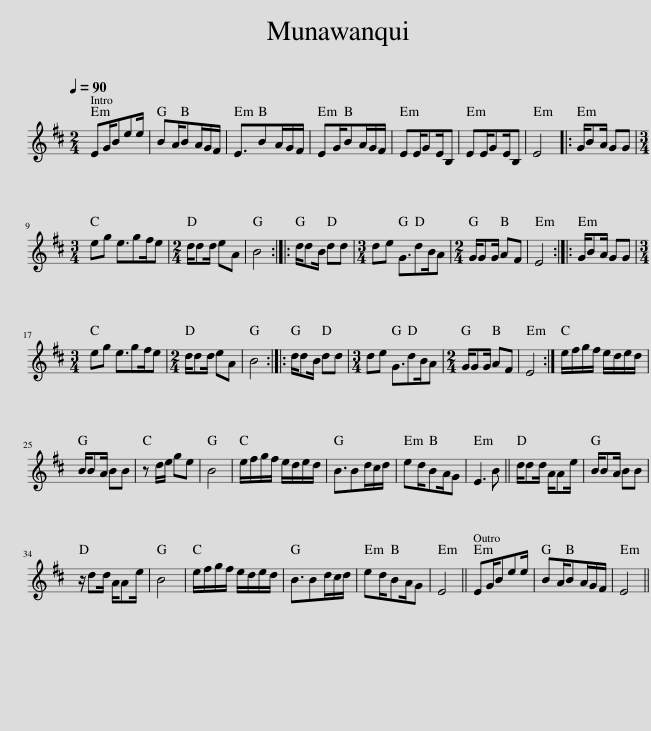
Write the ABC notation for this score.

X:1
L:1/8
Q:1/4=90
M:2/4
I:linebreak $
K:D
V:1 treble
V:1
 EG/Bee/ | BA/BA/G/F/ | E3/2BA/G/F/ | EG/BA/G/F/ | EE/GE/B, | %5
 EE/GE/B, | E4 |: G/BA/ GG |$[M:3/4] eg e3/2gf/e |[M:2/4] d/dd/ eA | %10
 B4 :: d/dB/ dd |[M:3/4] de G3/2dB/A |[M:2/4] G/GG/ AF | E4 :: %15
 G/BA/ GG |$[M:3/4] eg e3/2gf/e |[M:2/4] d/dd/ eA | B4 :: d/dB/ dd | %20
[M:3/4] de G3/2dB/A |[M:2/4] G/GG/ AF | E4 :| e/f/g/f/ e/d/e/d/ |$ B/BA/ BB | %25
 z d/e/ ge | B4 | e/f/g/f/ e/d/e/d/ | B3/2Bd/c/d/ | ed/BA/G | %30
 E3 B || d/dd/ A/Ae/ | B/BA/ BB |$ z/ dd/ A/Ae/ | B4 | %35
 e/f/g/f/ e/d/e/d/ | B3/2Bd/c/d/ | ed/BA/G | E4 || EG/Bee/ | %40
 BA/BA/G/F/ | E4 || %42
